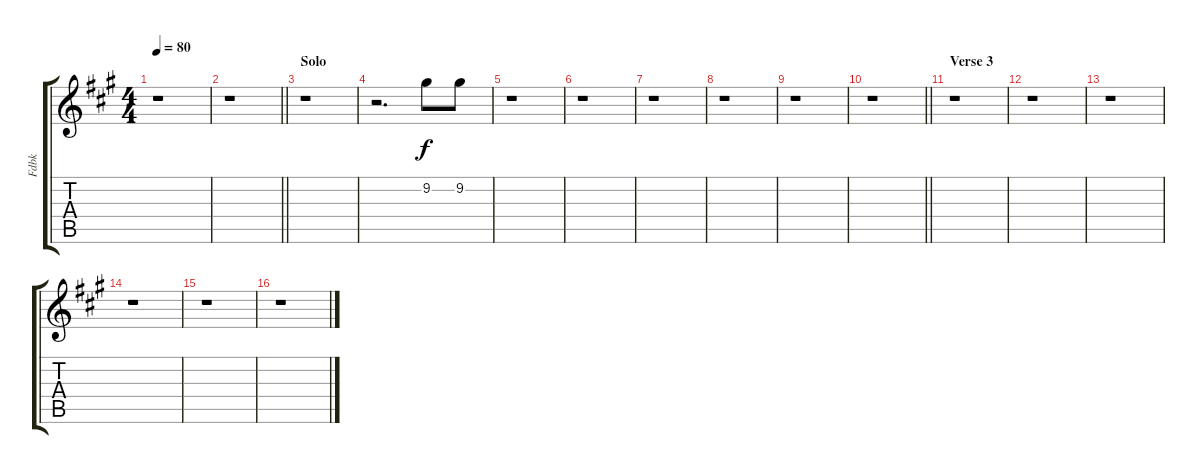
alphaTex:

\track ("Fdbk" "Fdbk") {instrument guitarharmonics}
\staff {score tabs}
\tuning (E4 B3 G3 D3 A2 E2) {hide}
\ts (4 4)
\tempo 80
\clef g2
\ks a
r.1{dy f} |
\barLineRight lightlight
r.1 |
\section ("" "Solo")
r.1 |
r.2{d} 9.2.8 9.2.8 |
r.1 |
r.1 |
r.1 |
r.1 |
r.1 |
\barLineRight lightlight
r.1 |
\section ("" "Verse 3")
r.1 |
r.1 |
r.1 |
r.1 |
r.1 |
r.1
